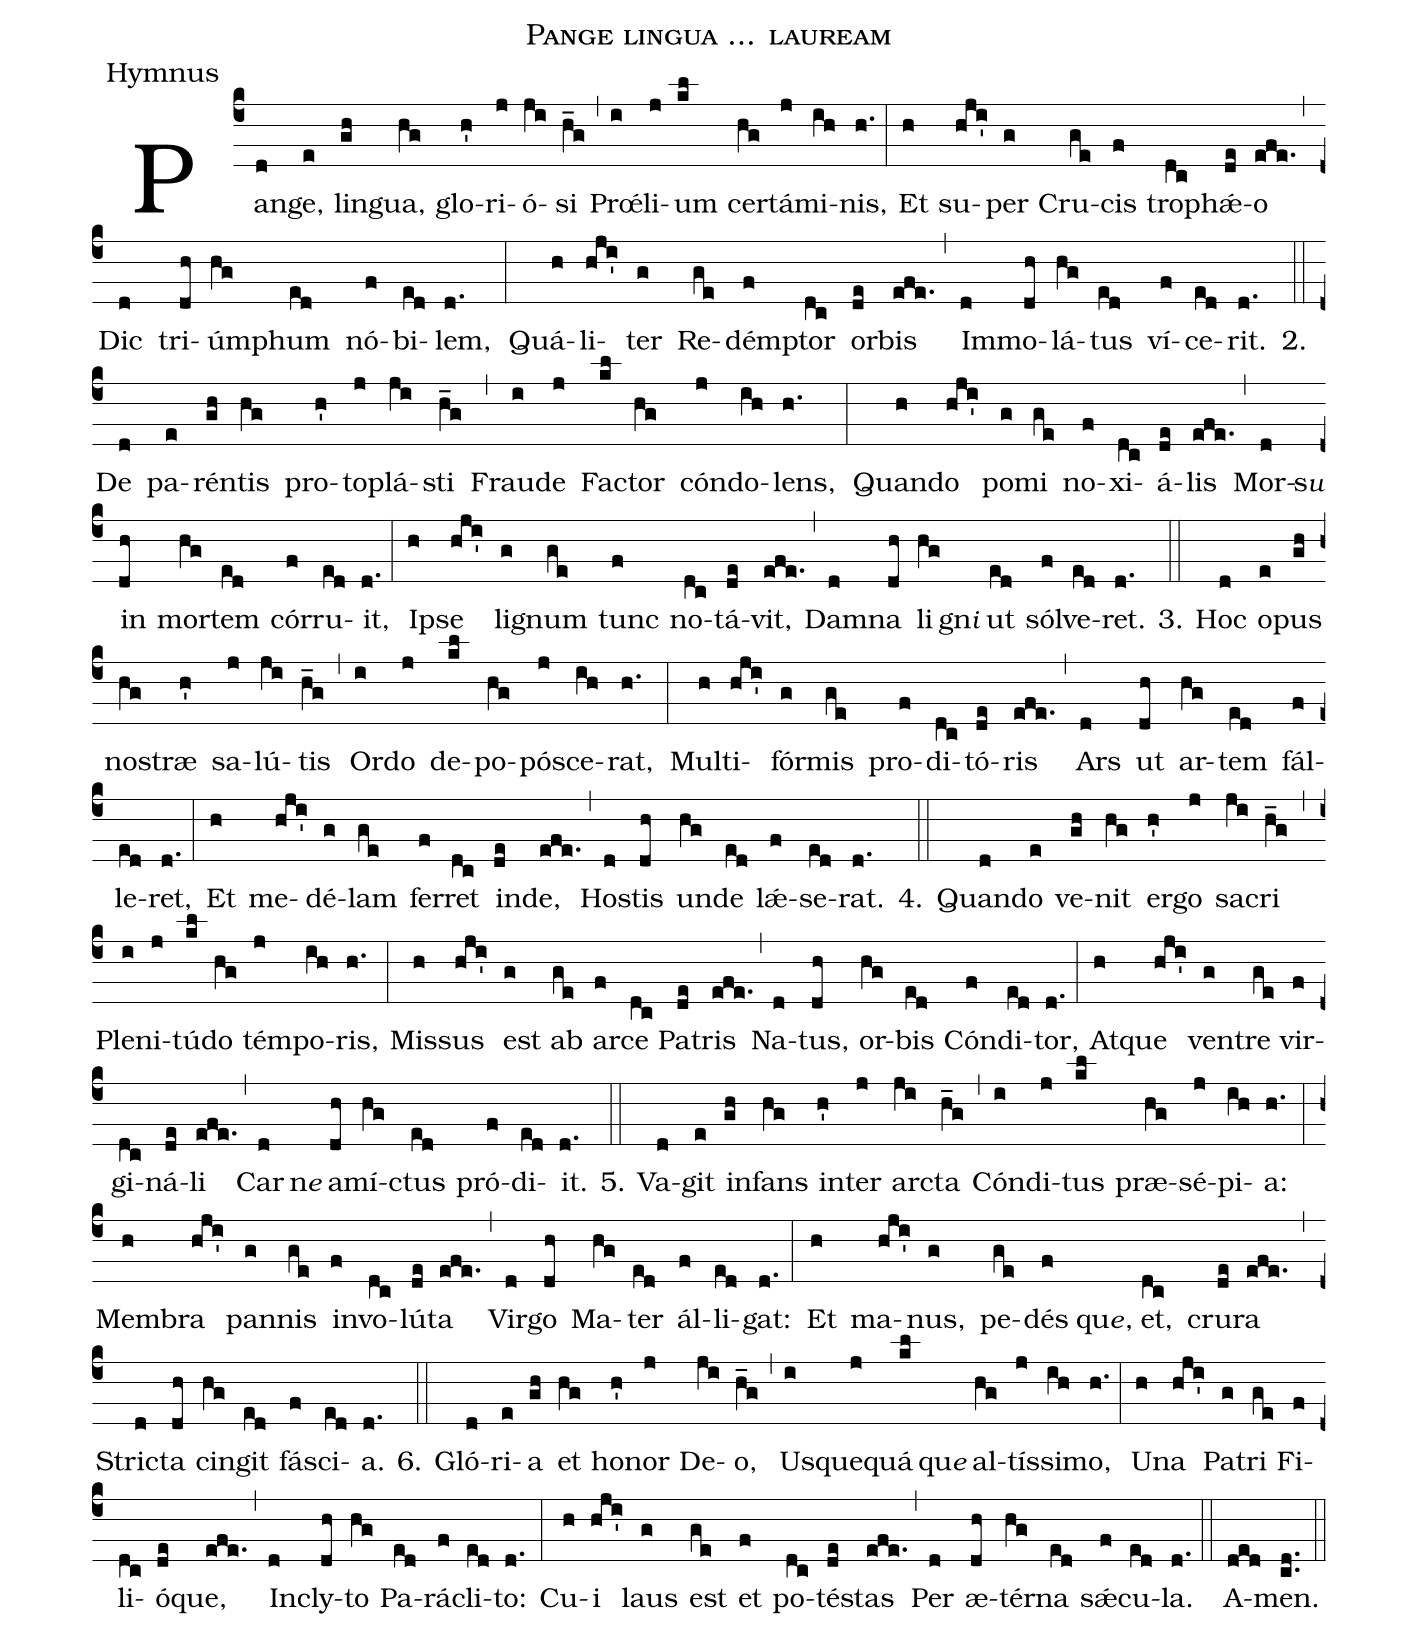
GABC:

name:Pange lingua ... lauream;
office-part:Hymnus;
%%
(c4)Pan(d)ge,(e) lin(gh)gua,(hg) glo(h')ri(j)ó(ji)si(h_g) (,)
Pr<sp>'oe</sp>(i)li(j)um(kl) cer(hg)tá(j)mi(ih)nis,(h.) (:)
Et(h) su(hji')per(g) Cru(ge)cis(f) tro(dc)phǽ(de)o(efe.) (,)
Dic(d) tri(dh)úm(hg)phum(ed) nó(f)bi(ed)lem,(d.) (:)
Quá(h)li(hji')ter(g) Re(ge)dém(f)ptor(dc) or(de)bis(efe.) (,)
Im(d)mo(dh)lá(hg)tus(ed) ví(f)ce(ed)rit.(d.)

2.(::) De(d) pa(e)rén(gh)tis(hg) pro(h')to(j)plá(ji)sti(h_g) (,)
Frau(i)de(j) Fa(kl)ctor(hg) cón(j)do(ih)lens,(h.) (:)
Quan(h)do(hji') po(g)mi(ge) no(f)xi(dc)á(de)lis(efe.) (,)
Mor(d)s<e>u</e>() in(dh) mor(hg)tem(ed) cór(f)ru(ed)it,(d.) (:)
I(h)pse(hji') li(g)gnum(ge) tunc(f) no(dc)tá(de)vit,(efe.) (,)
Dam(d)na(dh) li(hg)gn<e>i</e>() ut(ed) sól(f)ve(ed)ret.(d.)

3.(::) Hoc(d) o(e)pus(gh) no(hg)stræ(h') sa(j)lú(ji)tis(h_g) (,)
Or(i)do(j) de(kl)po(hg)pó(j)sce(ih)rat,(h.) (:)
Mul(h)ti(hji')fór(g)mis(ge) pro(f)di(dc)tó(de)ris(efe.) (,)
Ars(d) ut(dh) ar(hg)tem(ed) fál(f)le(ed)ret,(d.) (:)
Et(h) me(hji')dé(g)lam(ge) fer(f)ret(dc) in(de)de,(efe.) (,)
Ho(d)stis(dh) un(hg)de(ed) lǽ(f)se(ed)rat.(d.)

4.(::) Quan(d)do(e) ve(gh)nit(hg) er(h')go(j) sa(ji)cri(h_g) (,)
Ple(i)ni(j)tú(kl)do(hg) tém(j)po(ih)ris,(h.) (:)
Mis(h)sus(hji') est(g) ab(ge) ar(f)ce(dc) Pa(de)tris(efe.) (,)
Na(d)tus,(dh) or(hg)bis(ed) Cón(f)di(ed)tor,(d.) (:)
At(h)que(hji') ven(g)tre(ge) vir(f)gi(dc)ná(de)li(efe.) (,)
Car(d)n<e>e</e>() a(dh)mí(hg)ctus(ed) pró(f)di(ed)it.(d.)

5.(::) Va(d)git(e) in(gh)fans(hg) in(h')ter(j) ar(ji)cta(h_g) (,)
Cón(i)di(j)tus(kl) præ(hg)sé(j)pi(ih)a:(h.) (:)
Mem(h)bra(hji') pan(g)nis(ge) in(f)vo(dc)lú(de)ta(efe.) (,)
Vir(d)go(dh) Ma(hg)ter(ed) ál(f)li(ed)gat:(d.) (:)
Et(h) ma(hji')nus,(g) pe(ge)dés(f)qu<e>e</e>,() et,(dc) cru(de)ra(efe.) (,)
Stri(d)cta(dh) cin(hg)git(ed) fá(f)sci(ed)a.(d.)

6.(::) Gló(d)ri(e)a(gh) et(hg) ho(h')nor(j) De(ji)o,(h_g) (,)
Us(i)que(j)quá(kl)qu<e>e</e>() al(hg)tís(j)si(ih)mo,(h.) (:)
U(h)na(hji') Pa(g)tri(ge) Fi(f)li(dc)ó(de)que,(efe.) (,)
In(d)cly(dh)to(hg) Pa(ed)rá(f)cli(ed)to:(d.) (:)
Cu(h)i(hji') laus(g) est(ge) et(f) po(dc)té(de)stas(efe.) (,)
Per(d) æ(dh)tér(hg)na(ed) sǽ(f)cu(ed)la.(d.) (::)
A(ded)men.(cd..) (::)
